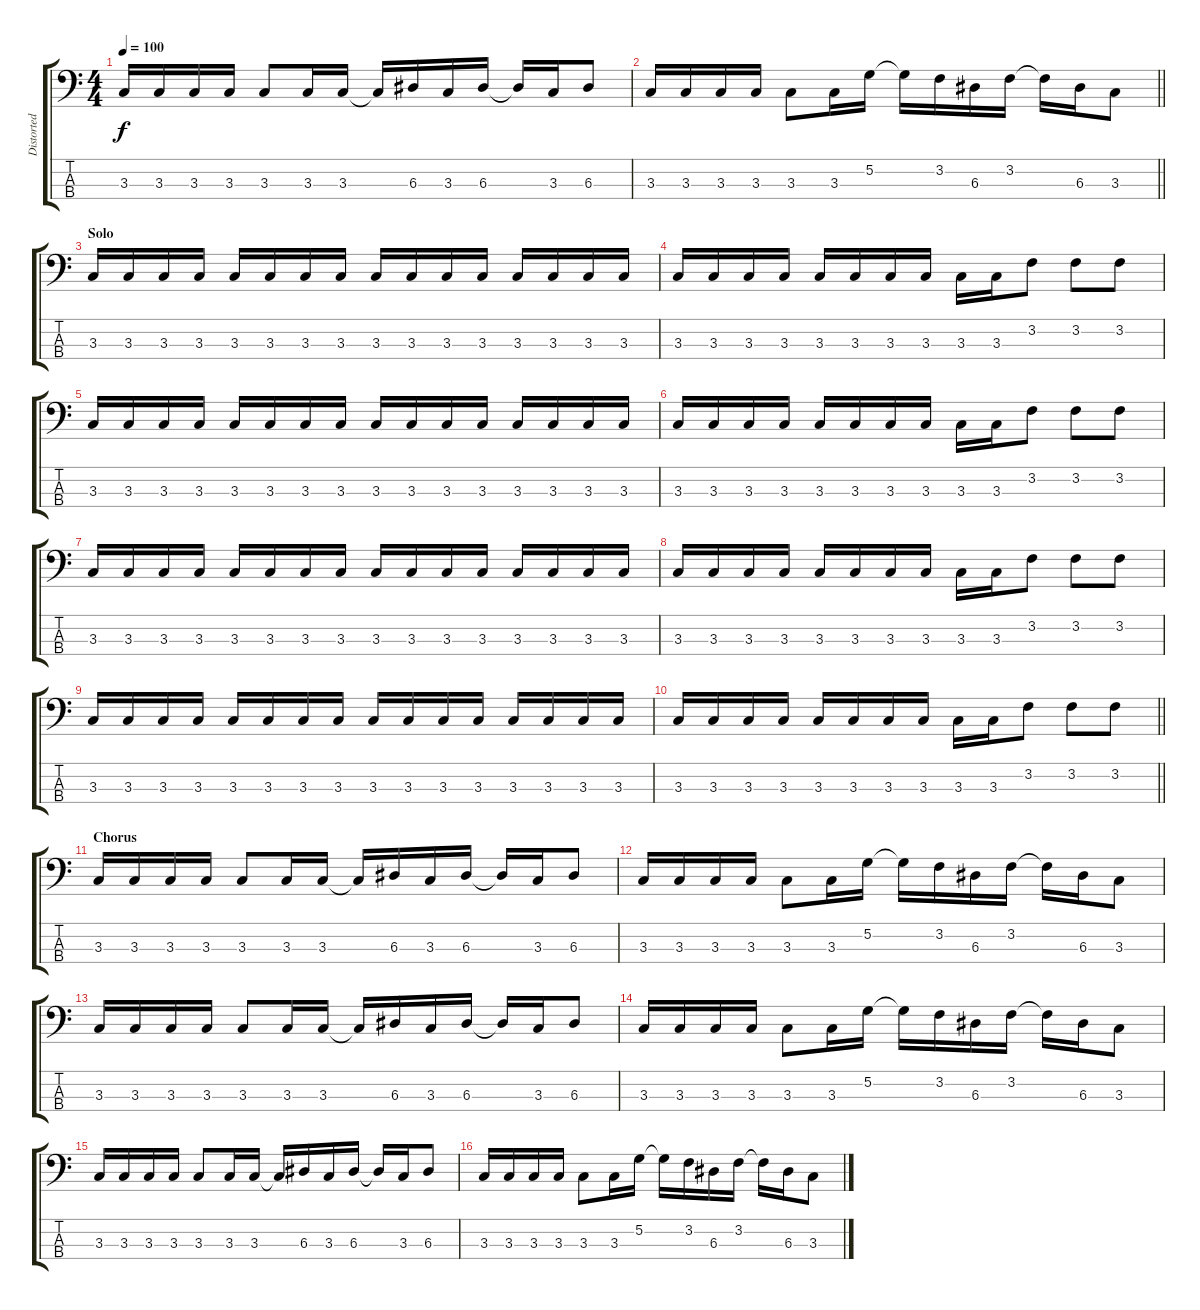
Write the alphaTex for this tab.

\track ("Distorted Bass" "Distorted ") {instrument distortionguitar}
\staff {score tabs}
\tuning (G2 D2 A1 E1) {hide}
\ts (4 4)
\tempo 100
\clef f4
\ks c
3.3.16{dy f} 3.3.16 3.3.16 3.3.16 3.3.8 3.3.16 3.3.16 3.3{t}.16 6.3.16 3.3.16 6.3.16 6.3{t}.16 3.3.16 6.3.8 |
\barLineRight lightlight
3.3.16 3.3.16 3.3.16 3.3.16 3.3.8 3.3.16 5.2.16 5.2{t}.16 3.2.16 6.3.16 3.2.16 3.2{t}.16 6.3.16 3.3.8 |
\section ("" "Solo")
3.3.16 3.3.16 3.3.16 3.3.16 3.3.16 3.3.16 3.3.16 3.3.16 3.3.16 3.3.16 3.3.16 3.3.16 3.3.16 3.3.16 3.3.16 3.3.16 |
3.3.16 3.3.16 3.3.16 3.3.16 3.3.16 3.3.16 3.3.16 3.3.16 3.3.16 3.3.16 3.2.8 3.2.8 3.2.8 |
3.3.16 3.3.16 3.3.16 3.3.16 3.3.16 3.3.16 3.3.16 3.3.16 3.3.16 3.3.16 3.3.16 3.3.16 3.3.16 3.3.16 3.3.16 3.3.16 |
3.3.16 3.3.16 3.3.16 3.3.16 3.3.16 3.3.16 3.3.16 3.3.16 3.3.16 3.3.16 3.2.8 3.2.8 3.2.8 |
3.3.16 3.3.16 3.3.16 3.3.16 3.3.16 3.3.16 3.3.16 3.3.16 3.3.16 3.3.16 3.3.16 3.3.16 3.3.16 3.3.16 3.3.16 3.3.16 |
3.3.16 3.3.16 3.3.16 3.3.16 3.3.16 3.3.16 3.3.16 3.3.16 3.3.16 3.3.16 3.2.8 3.2.8 3.2.8 |
3.3.16 3.3.16 3.3.16 3.3.16 3.3.16 3.3.16 3.3.16 3.3.16 3.3.16 3.3.16 3.3.16 3.3.16 3.3.16 3.3.16 3.3.16 3.3.16 |
\barLineRight lightlight
3.3.16 3.3.16 3.3.16 3.3.16 3.3.16 3.3.16 3.3.16 3.3.16 3.3.16 3.3.16 3.2.8 3.2.8 3.2.8 |
\section ("" "Chorus")
3.3.16 3.3.16 3.3.16 3.3.16 3.3.8 3.3.16 3.3.16 3.3{t}.16 6.3.16 3.3.16 6.3.16 6.3{t}.16 3.3.16 6.3.8 |
3.3.16 3.3.16 3.3.16 3.3.16 3.3.8 3.3.16 5.2.16 5.2{t}.16 3.2.16 6.3.16 3.2.16 3.2{t}.16 6.3.16 3.3.8 |
3.3.16 3.3.16 3.3.16 3.3.16 3.3.8 3.3.16 3.3.16 3.3{t}.16 6.3.16 3.3.16 6.3.16 6.3{t}.16 3.3.16 6.3.8 |
3.3.16 3.3.16 3.3.16 3.3.16 3.3.8 3.3.16 5.2.16 5.2{t}.16 3.2.16 6.3.16 3.2.16 3.2{t}.16 6.3.16 3.3.8 |
3.3.16 3.3.16 3.3.16 3.3.16 3.3.8 3.3.16 3.3.16 3.3{t}.16 6.3.16 3.3.16 6.3.16 6.3{t}.16 3.3.16 6.3.8 |
3.3.16 3.3.16 3.3.16 3.3.16 3.3.8 3.3.16 5.2.16 5.2{t}.16 3.2.16 6.3.16 3.2.16 3.2{t}.16 6.3.16 3.3.8
